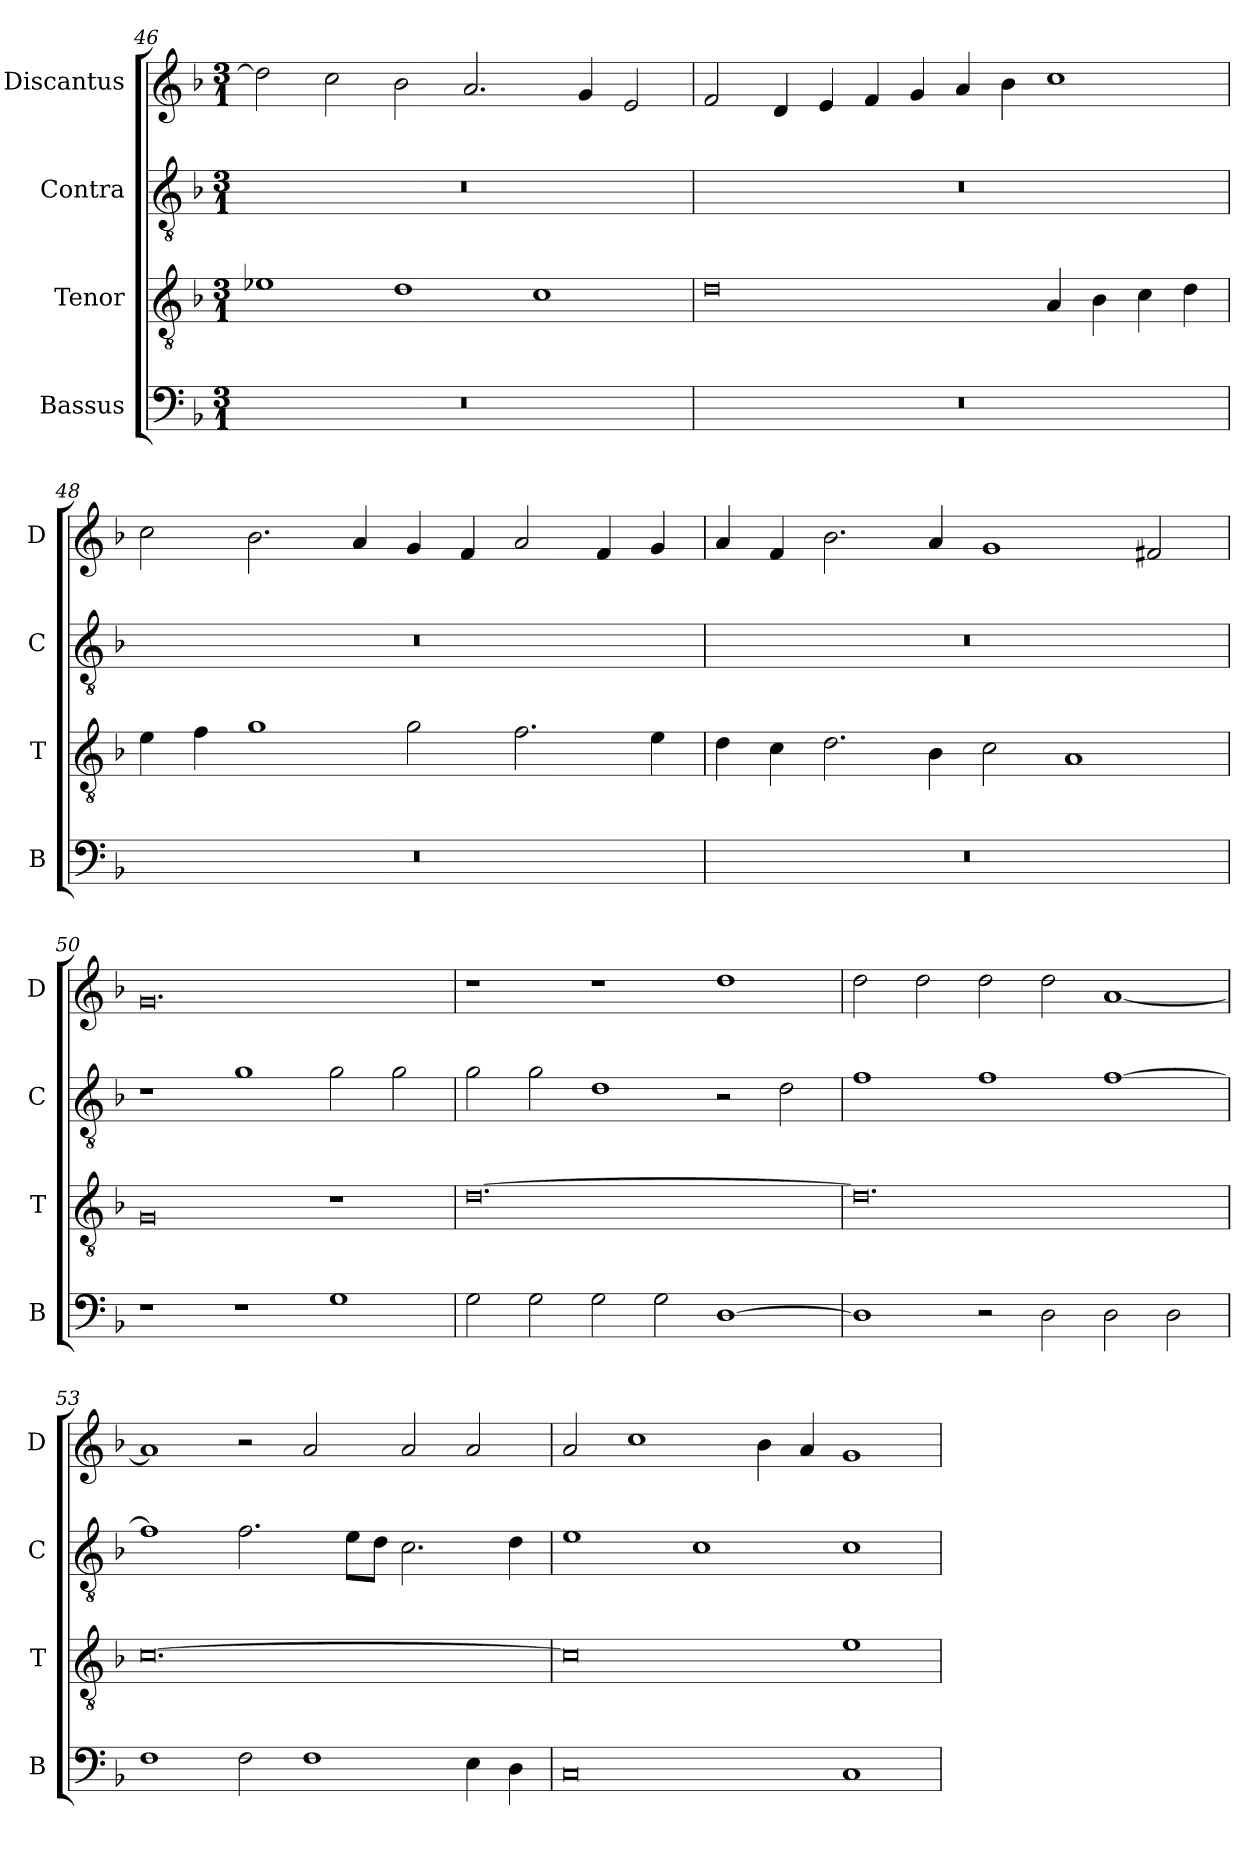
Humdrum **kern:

**kern	**kern	**kern	**kern
*part4	*part3	*part2	*part1
*staff4	*staff3	*staff2	*staff1
*I"Bassus	*I"Tenor	*I"Contra	*I"Discantus
*I'B	*I'T	*I'C	*I'D
*clefF4	*clefGv2	*clefGv2	*clefG2
*k[b-]	*k[b-]	*k[b-]	*k[b-]
*M3/1	*M3/1	*M3/1	*M3/1
=46	=46	=46	=46
0.r	1e-X	0.r	2dd\]
.	.	.	2cc\
.	1d	.	2b-\
.	.	.	2.a/
.	1c	.	.
.	.	.	4g/
.	.	.	2e/
=47	=47	=47	=47
0.r	0d	0.r	2f/
.	.	.	4d/
.	.	.	4e/
.	.	.	4f/
.	.	.	4g/
.	.	.	4a/
.	.	.	4b-\
.	4A/	.	1cc
.	4B-\	.	.
.	4c\	.	.
.	4d\	.	.
=48	=48	=48	=48
0.r	4e\	0.r	2cc\
.	4f\	.	.
.	1g	.	2.b-\
.	.	.	4a/
.	2g\	.	4g/
.	.	.	4f/
.	2.f\	.	2a/
.	.	.	4f/
.	4e\	.	4g/
=49	=49	=49	=49
0.r	4d\	0.r	4a/
.	4c\	.	4f/
.	2.d\	.	2.b-\
.	4B-\	.	4a/
.	2c\	.	1g
.	1A	.	.
.	.	.	2f#X/
=50	=50	=50	=50
1r	0G	1r	0.g
1r	.	1g	.
1G	1r	2g\	.
.	.	2g\	.
=51	=51	=51	=51
2G\	[0.d	2g\	1r
2G\	.	2g\	.
2G\	.	1d	1r
2G\	.	.	.
[1D	.	2r	1dd
.	.	2d\	.
=52	=52	=52	=52
1D]	0.d]	1f	2dd\
.	.	.	2dd\
2r	.	1f	2dd\
2D\	.	.	2dd\
2D\	.	[1f	[1a
2D\	.	.	.
=53	=53	=53	=53
1F	[0.c	1f]	1a]
2F\	.	2.f\	2r
1F	.	.	2a/
.	.	8e\L	.
.	.	8d\J	.
.	.	2.c\	2a/
4E\	.	.	2a/
4D\	.	4d\	.
=54	=54	=54	=54
0C	0c]	1e	2a/
.	.	.	1cc
.	.	1c	.
.	.	.	4b-\
.	.	.	4a/
1C	1e	1c	1g
=	=	=	=
*-	*-	*-	*-
